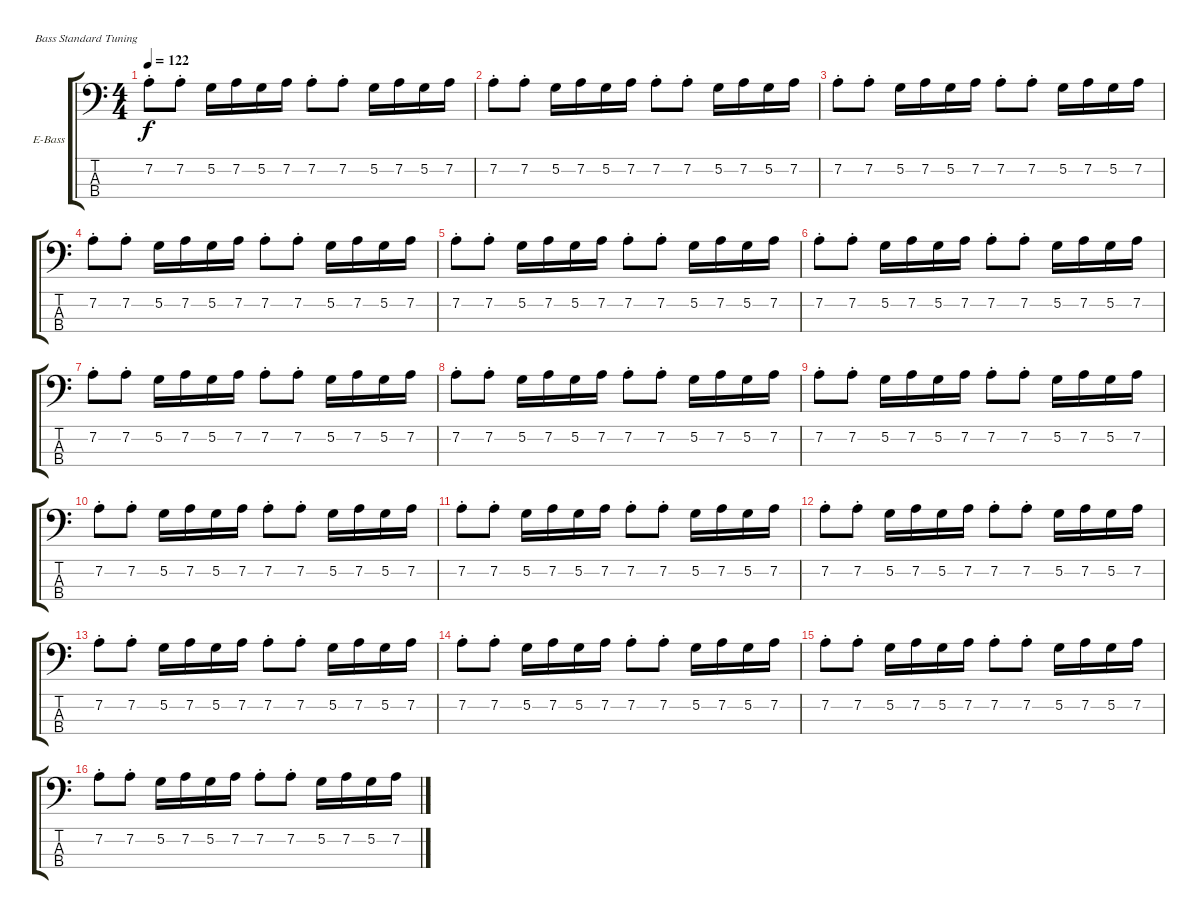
\defaultSystemsLayout 4
\bracketExtendMode groupsimilarinstruments
\firstSystemTrackNameOrientation horizontal
\otherSystemsTrackNameOrientation horizontal
\track ("Electric Bass" "E-Bass") {instrument electricbassfinger}
\staff {score tabs}
\tuning (G2 D2 A1 E1)
\ts (4 4)
\tempo 122
\clef f4
\scale
0.485477
\ks c
7.2{st}.8{dy f instrument electricbassfinger} 7.2{st}.8 5.2.16 7.2.16 5.2.16 7.2.16 7.2{st}.8 7.2{st}.8 5.2.16 7.2.16 5.2.16 7.2.16 |
\scale
0.257261 7.2{st}.8 7.2{st}.8 5.2.16 7.2.16 5.2.16 7.2.16 7.2{st}.8 7.2{st}.8 5.2.16 7.2.16 5.2.16 7.2.16 |
\scale
0.257261 7.2{st}.8 7.2{st}.8 5.2.16 7.2.16 5.2.16 7.2.16 7.2{st}.8 7.2{st}.8 5.2.16 7.2.16 5.2.16 7.2.16 |
7.2{st}.8 7.2{st}.8 5.2.16 7.2.16 5.2.16 7.2.16 7.2{st}.8 7.2{st}.8 5.2.16 7.2.16 5.2.16 7.2.16 |
7.2{st}.8 7.2{st}.8 5.2.16 7.2.16 5.2.16 7.2.16 7.2{st}.8 7.2{st}.8 5.2.16 7.2.16 5.2.16 7.2.16 |
7.2{st}.8 7.2{st}.8 5.2.16 7.2.16 5.2.16 7.2.16 7.2{st}.8 7.2{st}.8 5.2.16 7.2.16 5.2.16 7.2.16 |
7.2{st}.8 7.2{st}.8 5.2.16 7.2.16 5.2.16 7.2.16 7.2{st}.8 7.2{st}.8 5.2.16 7.2.16 5.2.16 7.2.16 |
7.2{st}.8 7.2{st}.8 5.2.16 7.2.16 5.2.16 7.2.16 7.2{st}.8 7.2{st}.8 5.2.16 7.2.16 5.2.16 7.2.16 |
7.2{st}.8 7.2{st}.8 5.2.16 7.2.16 5.2.16 7.2.16 7.2{st}.8 7.2{st}.8 5.2.16 7.2.16 5.2.16 7.2.16 |
7.2{st}.8 7.2{st}.8 5.2.16 7.2.16 5.2.16 7.2.16 7.2{st}.8 7.2{st}.8 5.2.16 7.2.16 5.2.16 7.2.16 |
7.2{st}.8 7.2{st}.8 5.2.16 7.2.16 5.2.16 7.2.16 7.2{st}.8 7.2{st}.8 5.2.16 7.2.16 5.2.16 7.2.16 |
7.2{st}.8 7.2{st}.8 5.2.16 7.2.16 5.2.16 7.2.16 7.2{st}.8 7.2{st}.8 5.2.16 7.2.16 5.2.16 7.2.16 |
7.2{st}.8 7.2{st}.8 5.2.16 7.2.16 5.2.16 7.2.16 7.2{st}.8 7.2{st}.8 5.2.16 7.2.16 5.2.16 7.2.16 |
7.2{st}.8 7.2{st}.8 5.2.16 7.2.16 5.2.16 7.2.16 7.2{st}.8 7.2{st}.8 5.2.16 7.2.16 5.2.16 7.2.16 |
7.2{st}.8 7.2{st}.8 5.2.16 7.2.16 5.2.16 7.2.16 7.2{st}.8 7.2{st}.8 5.2.16 7.2.16 5.2.16 7.2.16 |
7.2{st}.8 7.2{st}.8 5.2.16 7.2.16 5.2.16 7.2.16 7.2{st}.8 7.2{st}.8 5.2.16 7.2.16 5.2.16 7.2.16
